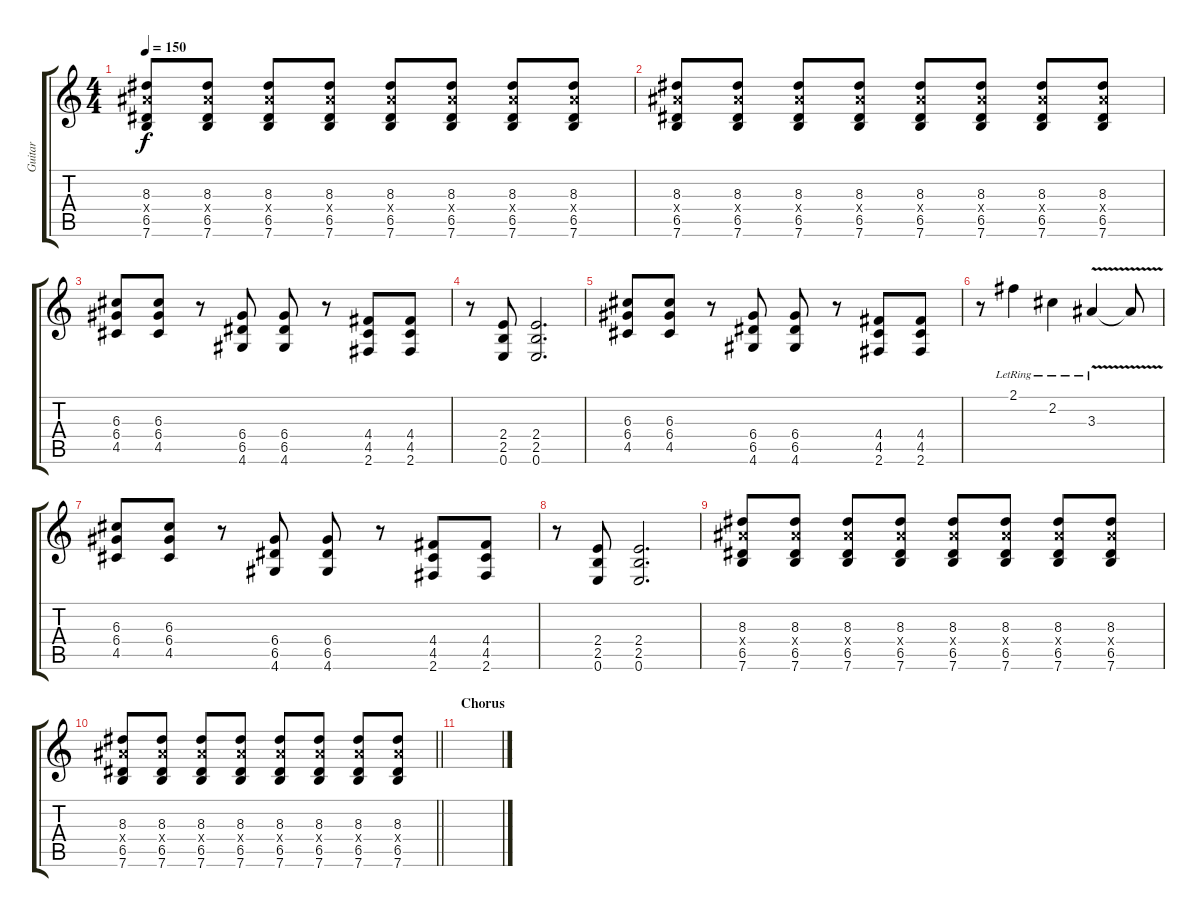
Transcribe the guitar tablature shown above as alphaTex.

\track ("Guitar" "Guitar") {instrument distortionguitar}
\staff {score tabs}
\tuning (E4 B3 G3 D3 A2 E2) {hide}
\ts (4 4)
\tempo 150
\clef g2
\ks c
(8.3 8.4{x} 6.5 7.6).8{dy f volume 6} (8.3 8.4{x} 6.5 7.6).8 (8.3 8.4{x} 6.5 7.6).8{volume 16} (8.3 8.4{x} 6.5 7.6).8 (8.3 8.4{x} 6.5 7.6).8 (8.3 8.4{x} 6.5 7.6).8 (8.3 8.4{x} 6.5 7.6).8 (8.3 8.4{x} 6.5 7.6).8 |
(8.3 8.4{x} 6.5 7.6).8 (8.3 8.4{x} 6.5 7.6).8 (8.3 8.4{x} 6.5 7.6).8 (8.3 8.4{x} 6.5 7.6).8 (8.3 8.4{x} 6.5 7.6).8 (8.3 8.4{x} 6.5 7.6).8 (8.3 8.4{x} 6.5 7.6).8 (8.3 8.4{x} 6.5 7.6).8 |
(6.3 6.4 4.5).8 (6.3 6.4 4.5).8 r.8 (6.4 6.5 4.6).8 (6.4 6.5 4.6).8 r.8 (4.4 4.5 2.6).8 (4.4 4.5 2.6).8 |
r.8 (2.4 2.5 0.6).8 (2.4 2.5 0.6).2{d} |
(6.3 6.4 4.5).8 (6.3 6.4 4.5).8 r.8 (6.4 6.5 4.6).8 (6.4 6.5 4.6).8 r.8 (4.4 4.5 2.6).8 (4.4 4.5 2.6).8 |
r.8 2.1{lr}.4 2.2{lr}.4 3.3{v lr}.4 3.3{t}.8 |
(6.3 6.4 4.5).8 (6.3 6.4 4.5).8 r.8 (6.4 6.5 4.6).8 (6.4 6.5 4.6).8 r.8 (4.4 4.5 2.6).8 (4.4 4.5 2.6).8 |
r.8 (2.4 2.5 0.6).8 (2.4 2.5 0.6).2{d} |
(8.3 8.4{x} 6.5 7.6).8 (8.3 8.4{x} 6.5 7.6).8 (8.3 8.4{x} 6.5 7.6).8 (8.3 8.4{x} 6.5 7.6).8 (8.3 8.4{x} 6.5 7.6).8 (8.3 8.4{x} 6.5 7.6).8 (8.3 8.4{x} 6.5 7.6).8 (8.3 8.4{x} 6.5 7.6).8 |
\barLineRight lightlight
(8.3 8.4{x} 6.5 7.6).8 (8.3 8.4{x} 6.5 7.6).8 (8.3 8.4{x} 6.5 7.6).8 (8.3 8.4{x} 6.5 7.6).8 (8.3 8.4{x} 6.5 7.6).8 (8.3 8.4{x} 6.5 7.6).8 (8.3 8.4{x} 6.5 7.6).8 (8.3 8.4{x} 6.5 7.6).8 |
\section ("" "Chorus")
